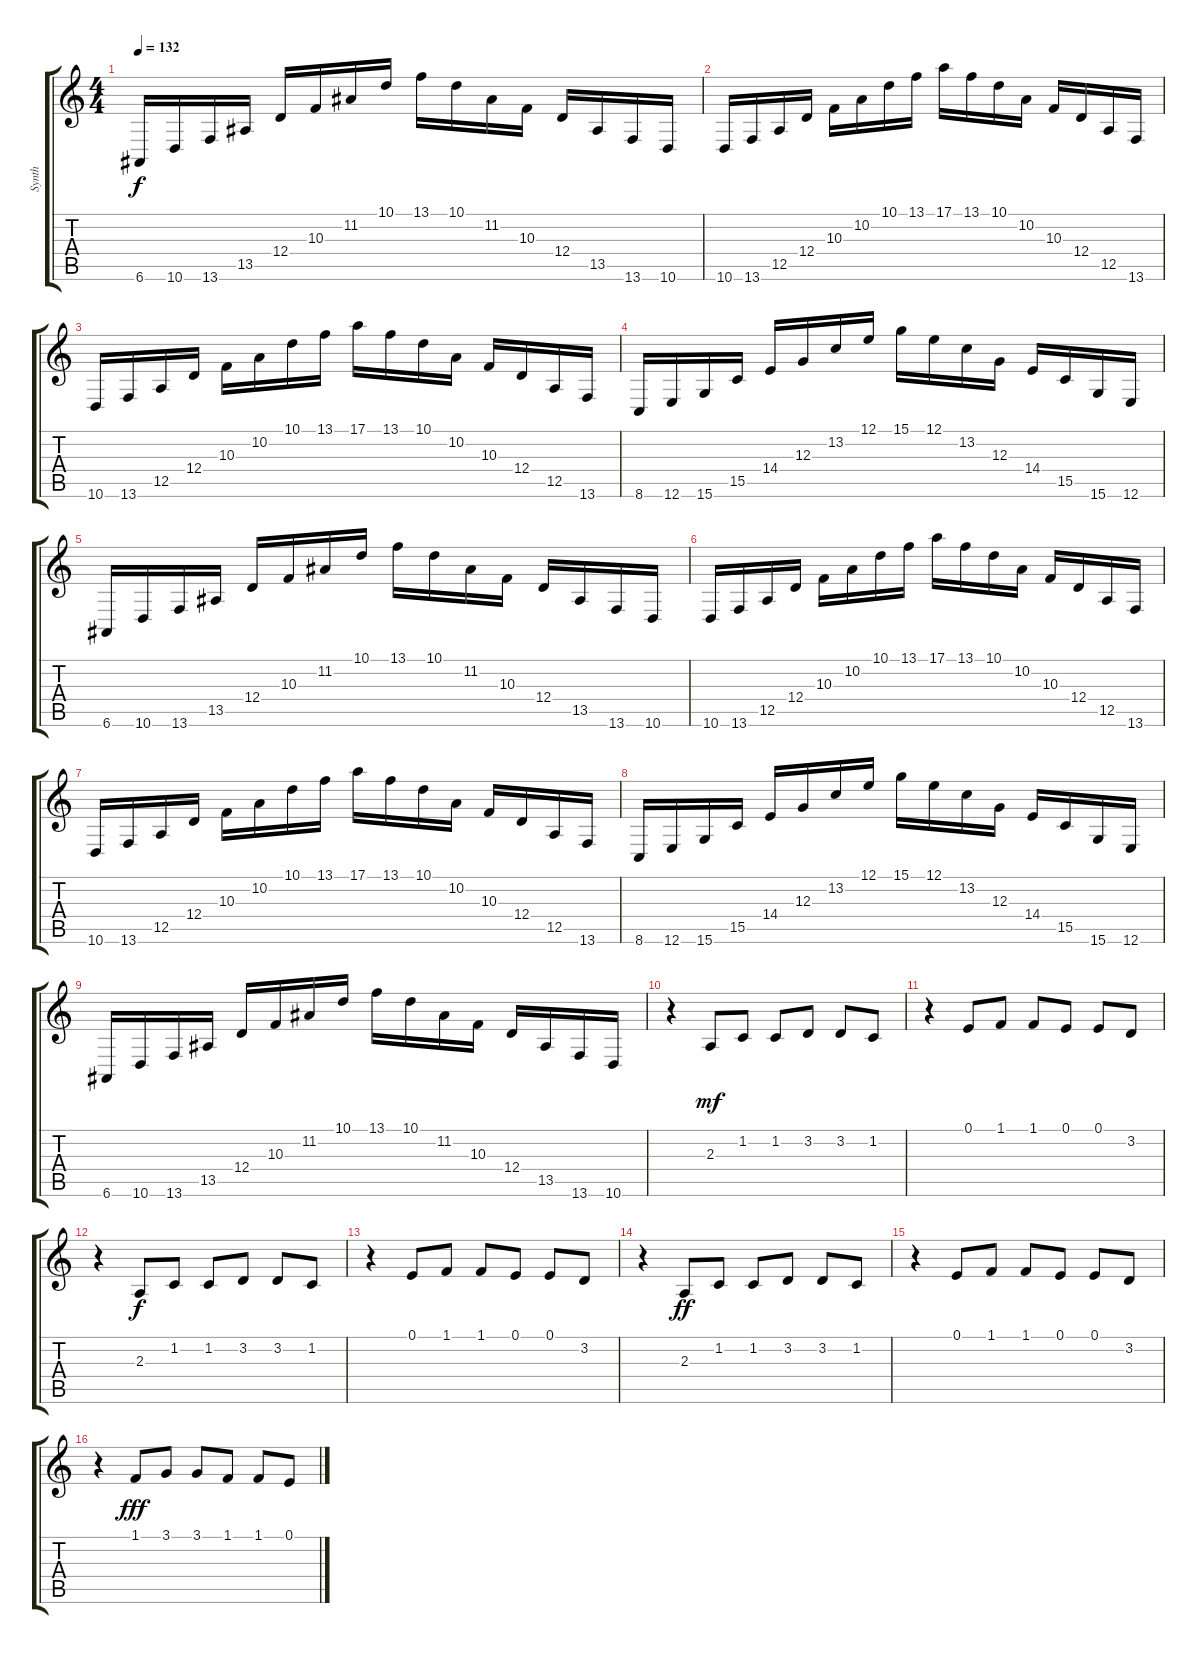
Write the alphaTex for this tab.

\track ("Synth" "Synth") {instrument lead1square}
\staff {score tabs}
\tuning (E4 B3 G3 D3 A2 E2) {hide}
\ts (4 4)
\tempo 132
\clef g2
\ks c
6.6.16{dy f} 10.6.16 13.6.16 13.5.16 12.4.16 10.3.16 11.2.16 10.1.16 13.1.16 10.1.16 11.2.16 10.3.16 12.4.16 13.5.16 13.6.16 10.6.16 |
10.6.16 13.6.16 12.5.16 12.4.16 10.3.16 10.2.16 10.1.16 13.1.16 17.1.16 13.1.16 10.1.16 10.2.16 10.3.16 12.4.16 12.5.16 13.6.16 |
10.6.16 13.6.16 12.5.16 12.4.16 10.3.16 10.2.16 10.1.16 13.1.16 17.1.16 13.1.16 10.1.16 10.2.16 10.3.16 12.4.16 12.5.16 13.6.16 |
8.6.16 12.6.16 15.6.16 15.5.16 14.4.16 12.3.16 13.2.16 12.1.16 15.1.16 12.1.16 13.2.16 12.3.16 14.4.16 15.5.16 15.6.16 12.6.16 |
6.6.16 10.6.16 13.6.16 13.5.16 12.4.16 10.3.16 11.2.16 10.1.16 13.1.16 10.1.16 11.2.16 10.3.16 12.4.16 13.5.16 13.6.16 10.6.16 |
10.6.16 13.6.16 12.5.16 12.4.16 10.3.16 10.2.16 10.1.16 13.1.16 17.1.16 13.1.16 10.1.16 10.2.16 10.3.16 12.4.16 12.5.16 13.6.16 |
10.6.16 13.6.16 12.5.16 12.4.16 10.3.16 10.2.16 10.1.16 13.1.16 17.1.16 13.1.16 10.1.16 10.2.16 10.3.16 12.4.16 12.5.16 13.6.16 |
8.6.16 12.6.16 15.6.16 15.5.16 14.4.16 12.3.16 13.2.16 12.1.16 15.1.16 12.1.16 13.2.16 12.3.16 14.4.16 15.5.16 15.6.16 12.6.16 |
6.6.16 10.6.16 13.6.16 13.5.16 12.4.16 10.3.16 11.2.16 10.1.16 13.1.16 10.1.16 11.2.16 10.3.16 12.4.16 13.5.16 13.6.16 10.6.16 |
r.4{volume 16 instrument viola} 2.3.8{dy mf} 1.2.8 1.2.8 3.2.8 3.2.8 1.2.8 |
r.4 0.1.8 1.1.8 1.1.8 0.1.8 0.1.8 3.2.8 |
r.4 2.3.8{dy f} 1.2.8 1.2.8 3.2.8 3.2.8 1.2.8 |
r.4 0.1.8 1.1.8 1.1.8 0.1.8 0.1.8 3.2.8 |
r.4 2.3.8{dy ff} 1.2.8 1.2.8 3.2.8 3.2.8 1.2.8 |
r.4 0.1.8 1.1.8 1.1.8 0.1.8 0.1.8 3.2.8 |
r.4 1.1.8{dy fff} 3.1.8 3.1.8 1.1.8 1.1.8 0.1.8
